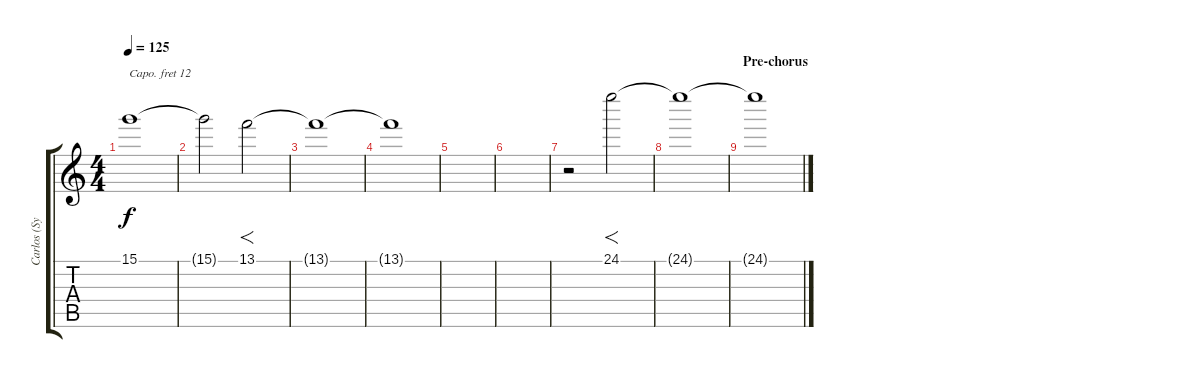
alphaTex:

\track ("Carlos (Synth Right)" "Carlos (Sy") {instrument stringensemble1}
\staff {score tabs}
\capo 12
\tuning (E4 B3 G3 D3 A2 E2) {hide}
\ts (4 4)
\tempo 125
\clef g2
\ks c
15.1{t}.1{dy f} |
15.1{t}.2 13.1.2{f} |
13.1{t}.1 |
13.1{t}.1 |
|
|
r.2 24.1.2{f} |
24.1{t}.1 |
\section ("" "Pre-chorus")
24.1{t}.1{volume 0}
